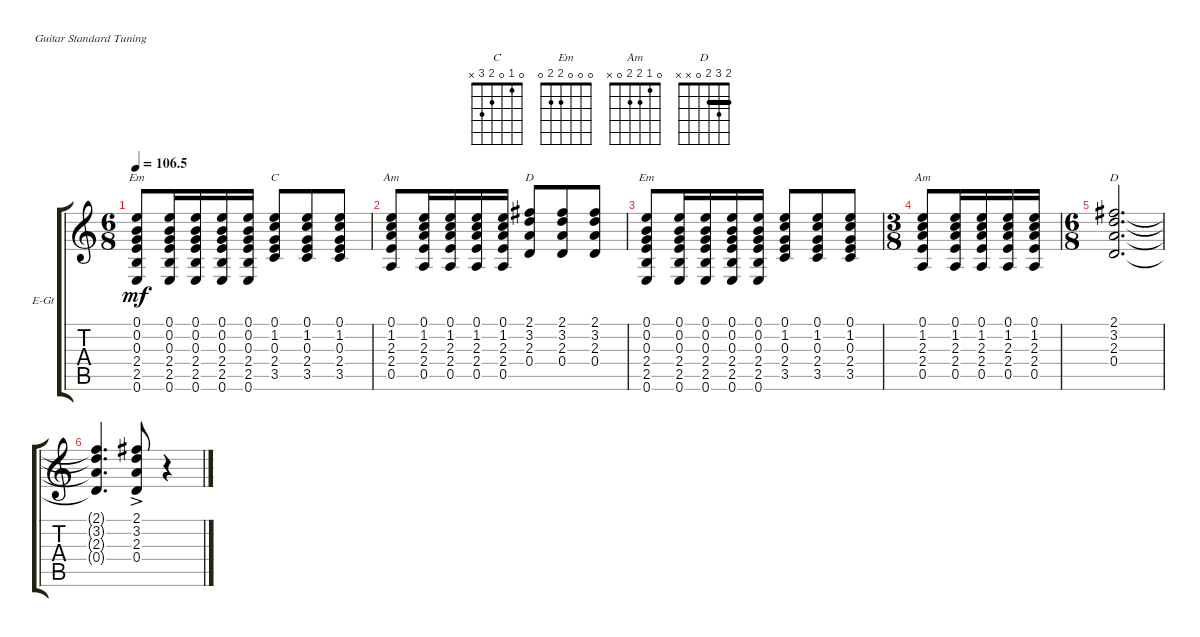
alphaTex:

\defaultSystemsLayout 4
\bracketExtendMode groupsimilarinstruments
\firstSystemTrackNameOrientation horizontal
\otherSystemsTrackNameOrientation horizontal
\track ("Electric Guitar" "E-Gt") {instrument electricguitarclean}
\staff {score tabs}
\tuning (E4 B3 G3 D3 A2 E2)
\chord ("C" 0 1 0 2 3 x) {showfingering false}
\chord ("Em" 0 0 0 2 2 0) {showfingering false}
\chord ("Am" 0 1 2 2 0 x) {showfingering false}
\chord ("D" 2 3 2 0 x x) {showfingering false barre 2}
\ts (6 8)
\tempo
106.5
\accidentals auto
\clef g2
\ottava regular
\simile none
\ks c
(0.6 2.5 2.4 0.3 0.2 0.1).8{ch "Em" dy mf} (0.6 2.5 2.4 0.3 0.2 0.1).16 (0.6 2.5 2.4 0.3 0.2 0.1).16 (0.6 2.5 2.4 0.3 0.2 0.1).16 (0.6 2.5 2.4 0.3 0.2 0.1).16 (3.5 2.4 0.3 1.2 0.1).8{ch "C"} (3.5 2.4 0.3 1.2 0.1).8 (3.5 2.4 0.3 1.2 0.1).8 |
(0.5 2.4 2.3 1.2 0.1).8{ch "Am"} (0.5 2.4 2.3 1.2 0.1).16 (0.5 2.4 2.3 1.2 0.1).16 (0.5 2.4 2.3 1.2 0.1).16 (0.5 2.4 2.3 1.2 0.1).16 (0.4 2.3 3.2 2.1).8{ch "D"} (0.4 2.3 3.2 2.1).8 (0.4 2.3 3.2 2.1).8 |
(0.6 2.5 2.4 0.3 0.2 0.1).8{ch "Em"} (0.6 2.5 2.4 0.3 0.2 0.1).16 (0.6 2.5 2.4 0.3 0.2 0.1).16 (0.6 2.5 2.4 0.3 0.2 0.1).16 (0.6 2.5 2.4 0.3 0.2 0.1).16 (3.5 2.4 0.3 1.2 0.1).8 (3.5 2.4 0.3 1.2 0.1).8 (3.5 2.4 0.3 1.2 0.1).8 |
\ts (3 8)
(0.5 2.4 2.3 1.2 0.1).8{ch "Am"} (0.5 2.4 2.3 1.2 0.1).16 (0.5 2.4 2.3 1.2 0.1).16 (0.5 2.4 2.3 1.2 0.1).16 (0.5 2.4 2.3 1.2 0.1).16 |
\ts (6 8)
(0.4 2.3 3.2 2.1).2{d ch "D"} |
(0.4{t} 2.3{t} 3.2{t} 2.1{t}).4{d} (0.4{ac} 2.3 3.2 2.1).8 r.4
